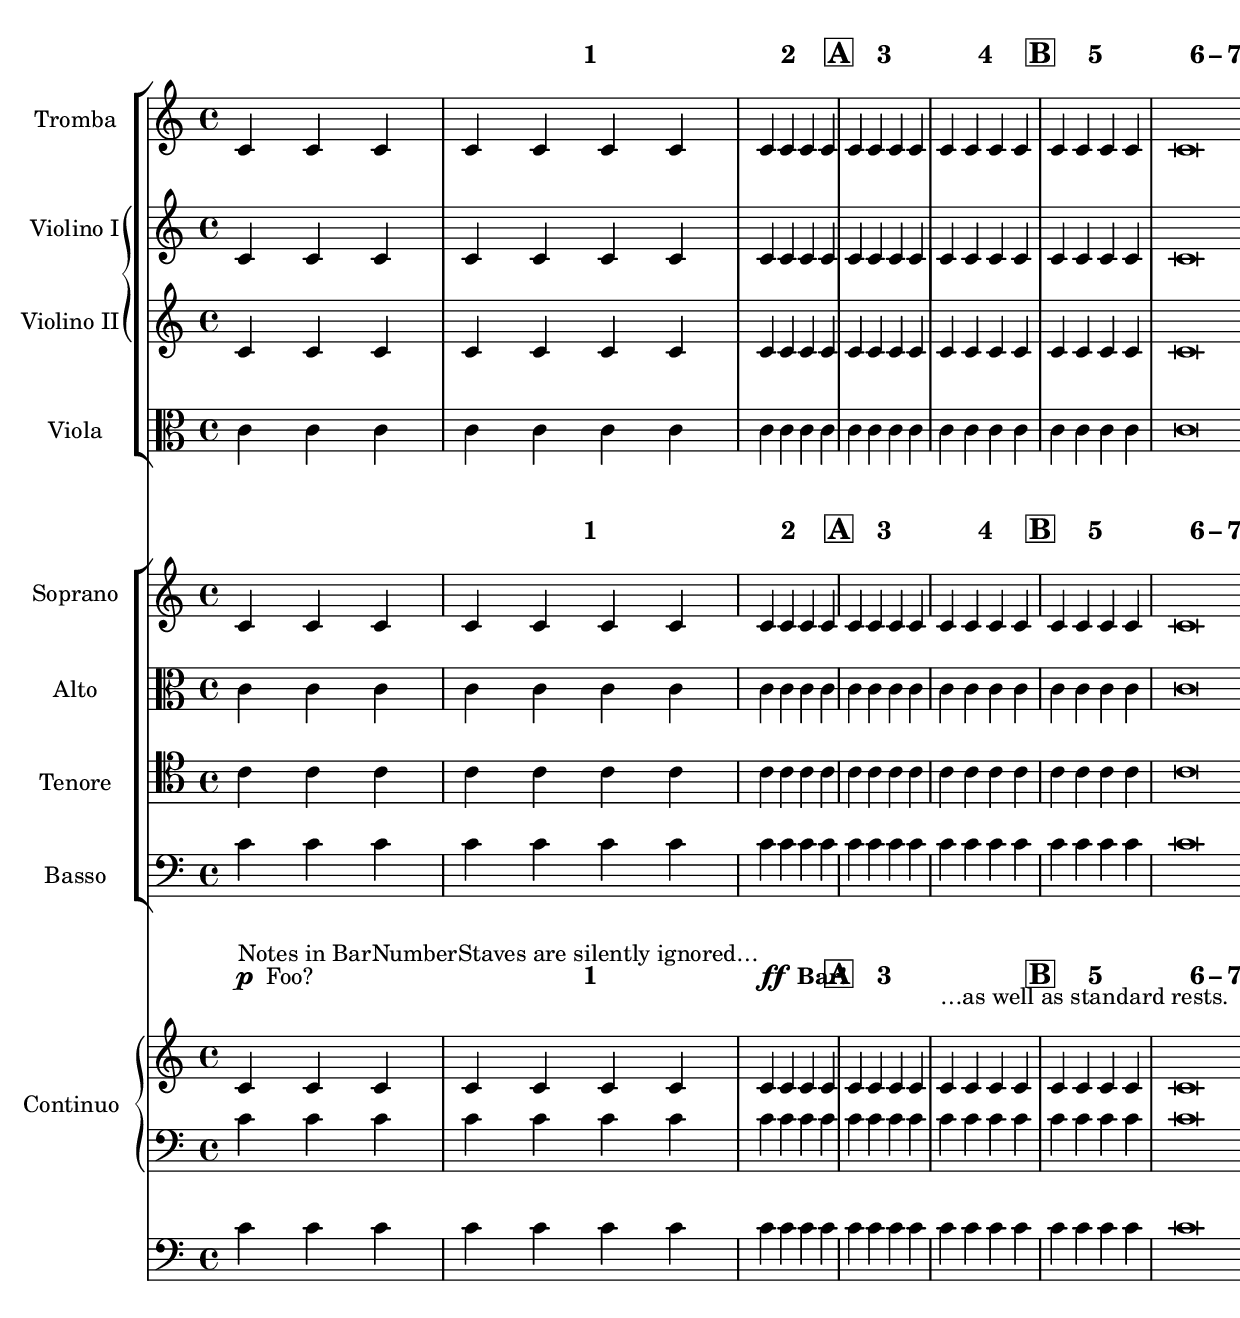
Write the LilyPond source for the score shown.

%% http://lsr.di.unimi.it/LSR/Item?id=651


%%%%%%%%%%%%%%%%%%%%%%%%%%%%%%%%%%%%%%%%%%%%%%%%%%%%%%%%%%%%%%%%
%% Store the following until
%%   %% end of include file
%% as BarNumberStaff-1.0.ily.
%% To use it in your projects, write
%%   \include "<path-to-file/>BarNumberStaff-1.0.ily"
%% to define the BarNumberStaff context described below.
%%
%% Cheers,
%%   Alexander
%%%%%%%%%%%%%%%%%%%%%%%%%%%%%%%%%%%%%%%%%%%%%%%%%%%%%%%%%%%%%%%%

%%%%%%%%%%%%%%%%%%%%%%%%%%%%%%%%%%%%%%%%%%%%%%%%%%%%%%%%%%%%%%%%
%% BarNumberStaff
%%%%%%%%%%%%%%%%%%%%%%%%%%%%%%%%%%%%%%%%%%%%%%%%%%%%%%%%%%%%%%%%
%% Version 1.0
%% 2009, Alexander Kobel (www.a-kobel.de)
%%%%%%%%%%%%%%%%%%%%%%%%%%%%%%%%%%%%%%%%%%%%%%%%%%%%%%%%%%%%%%%%

%%%%%%%%%%%%%%%%%%%%%%%%%%%%%%%%%%%%%%%%%%%%%%%%%%%%%%%%%%%%%%%%
%% Defines the
%%   BarNumberStaff
%% context, to be used as a more prominent measure counter
%% in between of staff groups in large scores.
%%
%% To use it, insert
%%   \new BarNumberStaff { ... }
%% into your score, where { ... } is a combination of
%% MultiMeasureRests, RehearsalMarks and optionally skips and
%% attached TextScripts.
%% Every MultiMeasureRest is translated to the bar number of
%% the current measure, RehearsalMarks and TextScripts are
%% printed as usual.
%%%%%%%%%%%%%%%%%%%%%%%%%%%%%%%%%%%%%%%%%%%%%%%%%%%%%%%%%%%%%%%%


%% This should also work with older versions, probably up
%% to <= 2.10. Please report if this is the case.
%% However, note that Joe Neeman's new vertical spacing
%% algorithm greatly improves the default influence of a
%% BarNumberStaff to the overall score layout, thus version
%% >= 2.13.x is recommended (see lines 213 - 231).
%\version "2.17.97"


%%%%%%%%%%%%%%%%%%%%%%%%%%%%%%%%%%%%%%%%%%%%%%%%%%%%%%%%%%%%%%%%
%% Internals
%%%%%%%%%%%%%%%%%%%%%%%%%%%%%%%%%%%%%%%%%%%%%%%%%%%%%%%%%%%%%%%%
%% BarNumberStaves use MultiMeasureRests to render bar numbers.
%% The underlying concept is as follows:
%%
%% A global measure counter is initialized to 0.
%% Conceptually, each time a MultiMeasureRestNumber is rendered, the
%% global measure counter is examined, incremented, and used as 'text.
%% To handle compressed full measure rests, the 'text callback of
%% MultiMeasureRestNumber hijacks the 'measure-count property of the
%% parental MultiMeasureRest to know how many bars have been compressed.
%%
%% To allow several scores per file, or several BarNumberStaves per score,
%% without forcing the user to reset the global counter or initialize
%% several 'text callbacks per BarNumberStaff, the callback further
%% checks the 'when moment of the NonMusicalPaperColumn of the rest,
%% and stores both the moment and the respective bar number in another
%% global variable. If a moment before the cached value is encountered,
%% a new score is assumed and the global state is reset. If the same
%% moment is encountered, another BarNumberStaff calls the bar number
%% at the same position, so the increment of the global measure counter
%% has already been done.
%%%%%%%%%%%%%%%%%%%%%%%%%%%%%%%%%%%%%%%%%%%%%%%%%%%%%%%%%%%%%%%%

#(define global-measure-count 0)
#(define measure-at-when (cons (ly:make-moment 0 0) 1))

#(define (bar-number-staff-text-callback grob)
  (let* (
    (parent-rest (ly:grob-parent grob Y))
    (measure-count (ly:grob-property parent-rest 'measure-count))
    (parent-NMPC (ly:grob-parent parent-rest X)) ;; NonMusicalPaperColumn
    (when (ly:grob-property parent-NMPC 'when))
    (moment=? (lambda (a b)
               (let ((diff (ly:moment-sub a b)))
                (and (zero? (ly:moment-main-numerator diff))
                 (zero? (ly:moment-grace-numerator diff))))))
    (start-measure
     (if (ly:moment<? (car measure-at-when) when)
      (1+ global-measure-count)
      (if (moment=? (car measure-at-when) when)
       (cdr measure-at-when)
       1)))
    (end-measure (+ start-measure (1- measure-count)))
  )
   (if (> start-measure end-measure)
    ;; Probably in a partial, but a MultiMeasureRest can't be positioned
    ;; well there. Thus commit suicide.
    (ly:grob-suicide! grob))

   (set! measure-at-when (cons when start-measure))
   (set! global-measure-count end-measure)
   (if (= start-measure end-measure)
    (number->string start-measure)
    (string-append
     (number->string start-measure) " – " (number->string end-measure)))))

#(define (bar-number-staff-plain-stencil grob)
  (let* (
    ;; get text layout properties
    (layout (ly:grob-layout grob))
    (props (ly:grob-alist-chain grob
            (ly:output-def-lookup layout 'text-font-defaults)))
    ;; determine maximum Y-extent of digits
    (target-Y-extent
     (ly:stencil-extent
      (ly:text-interface::interpret-markup layout props (markup "0123456789"))
      Y))
  )
   ;; return the current text, with Y-extent enlarged to include all digits
   ;; centered for better alignment with RehearsalMarks and TextScripts,
   ;; and better fit of box-stencil around them
   (ly:stencil-add
    (ly:make-stencil "" '(0 . 0) target-Y-extent)
    (ly:text-interface::print grob))))

#(define (bar-number-staff-boxed-stencil grob)
  (box-stencil (bar-number-staff-plain-stencil grob) 0.125 0.5))

#(define (bar-number-staff-circled-stencil grob)
  (circle-stencil (bar-number-staff-plain-stencil grob) 0.125 0.5))

\layout {
  \context {
    \type Engraver_group
    \name BarNumberStaff
    \alias Voice
    %% This in conceptually more elegant than \alias Staff,
    %% because Voice is a bottom context.

    \consists Output_property_engraver
    \consists Mark_engraver
    \consists Multi_measure_rest_engraver
    \consists Text_engraver

    \consists Script_row_engraver
    \consists Separating_line_group_engraver
    \consists Font_size_engraver
    \consists Collision_engraver

    \consists Axis_group_engraver

    %%%%%%%%%%%%%%%%%%%%%%%%%%%%%%%%%%%%%%%%%%%%%%%%%%%%%%%%%%%%%%%%
    %% MultiMeasureRests are not to be shown themselves,
    %% but serve as a positioning anchor for the
    %% MultiMeasureRestNumbers showing the bar numbers.
    \override MultiMeasureRest.staff-position = #0
    \override MultiMeasureRest.Y-offset = #0
    \override MultiMeasureRest.Y-extent = #'(+inf.0 . -inf.0)
    \override MultiMeasureRest.transparent = ##t

    %%%%%%%%%%%%%%%%%%%%%%%%%%%%%%%%%%%%%%%%%%%%%%%%%%%%%%%%%%%%%%%%
    %% The MultiMeasureRestNumbers do the actual work
    %% of showing bar numbers.

    %% Initialize fonts.
    \override MultiMeasureRestNumber.font-encoding = #'latin1
    \override MultiMeasureRestNumber.font-family = #'roman
    \override MultiMeasureRestNumber.font-series = #'bold
    \override MultiMeasureRestNumber.font-shape = #'upright
    \override MultiMeasureRestNumber.font-size = #1

    %% The nasty tweak
    \override MultiMeasureRestNumber.text = #bar-number-staff-text-callback

    %%%%%%%%%%%%%%%%%%%%%%%%%%%%%%%%%%%%%%%%%%%%%%%%%%%%%%%%%%%%%%%%
    %% Predefined stencils:
    %% - bar-number-staff-plain-stencil
    %% - bar-number-staff-boxed-stencil
    %% - bar-number-staff-circled-stencil
    %%   (use with care; in particular, does not work well with
    %%    \compressFullBarRests)
    %%%%%%%%%%%%%%%%%%%%%%%%%%%%%%%%%%%%%%%%%%%%%%%%%%%%%%%%%%%%%%%%
    \override MultiMeasureRestNumber.stencil = #bar-number-staff-plain-stencil

    %% Positioning and spacing
    \override MultiMeasureRestNumber.extra-spacing-width = #'(0 . 0)
    \override MultiMeasureRestNumber.Y-offset = #0

    %%%%%%%%%%%%%%%%%%%%%%%%%%%%%%%%%%%%%%%%%%%%%%%%%%%%%%%%%%%%%%%%
    %% Allow RehearsalMarks and TextScripts to be printed in the
    %% BarNumberStaff.

    \override RehearsalMark.break-align-symbols =
    #(lambda (grob)
      (if (= (ly:item-break-dir grob) 1)
       '(time-signature key-signature staff-bar clef left-edge)
       '(staff-bar)))
    \override RehearsalMark.Y-offset = #0

    markFormatter = #format-mark-box-letters

    %%%%%%%%%%%%%%%%%%%%%%%%%%%%%%%%%%%%%%%%%%%%%%%%%%%%%%%%%%%%%%%%
    %% BarNumberStaves are intended to be used between StaffGroups,
    %% where no SpanBar occurs. In case of collisions, either use
    %% a whiteout stencil for the RehearsalMarks, or try
    %%%%%%%%%%%%%%%%%%%%%%%%%%%%%%%%%%%%%%%%%%%%%%%%%%%%%%%%%%%%%%%%
    %% \override RehearsalMark.self-alignment-X = #LEFT
    %% \override RehearsalMark.X-offset = #1
    %%
    %% \override RehearsalMark.stencil =
    %% #(lambda (grob) (stencil-whiteout (ly:text-interface::print grob)))
    %%%%%%%%%%%%%%%%%%%%%%%%%%%%%%%%%%%%%%%%%%%%%%%%%%%%%%%%%%%%%%%%

    \override TextScript.Y-offset = #0

    %%%%%%%%%%%%%%%%%%%%%%%%%%%%%%%%%%%%%%%%%%%%%%%%%%%%%%%%%%%%%%%%
    %% Vertical spacing
    %%%%%%%%%%%%%%%%%%%%%%%%%%%%%%%%%%%%%%%%%%%%%%%%%%%%%%%%%%%%%%%%
    %% BarNumberStaves should not disturb the vertical spacing
    %% of a score, thus the defaults are to fit them very tightly
    %% into the score. Your mileage may vary, though - feel free
    %% to adjust the settings as you wish.
    %% Joe Neeman's new vertical spacing algorithm in version 2.13
    %% greatly simplifies a tight positioning of the BarNumberStaff.
    %% No substantial effort has been made to achieve the same
    %% quality in <= 2.12.2.
    %%%%%%%%%%%%%%%%%%%%%%%%%%%%%%%%%%%%%%%%%%%%%%%%%%%%%%%%%%%%%%%%

%    %% version 2.12.2
%
%    \override VerticalAxisGroup.minimum-Y-extent = #'(0 . 0)
%
%    %% requires version 2.13.x
%    \override VerticalAxisGroup.staff-affinity = #CENTER
%    \override VerticalAxisGroup.inter-staff-spacing =
%    #'((space . 5) (padding . 1.5) (minimum-distance . 1.5))
%
%    %% (Updaters note: due to some changes in 2.14.x the following is used)

     \override VerticalAxisGroup.staff-staff-spacing = 
     	#'((basic-distance . 1)
     	   (minimum-distance . 1)
     	   (padding . 3)
     	   (stretchability . 3))
  }

  \context { \Score      \accepts BarNumberStaff }
  \context { \ChoirStaff \accepts BarNumberStaff }
  \context { \GrandStaff \accepts BarNumberStaff }
  \context { \PianoStaff \accepts BarNumberStaff }
  \context { \StaffGroup \accepts BarNumberStaff }
}

%%%%%%%%%%%%%%%%%%%%%%%%%%%%%%%%%%%%%%%%%%%%%%%%%%%%%%%%%%%%%%%%
%% end of include file
%%
%% example follows:
%%%%%%%%%%%%%%%%%%%%%%%%%%%%%%%%%%%%%%%%%%%%%%%%%%%%%%%%%%%%%%%%

marks = {
  \partial 2. s2.
  s1 s1 \mark \default
  s1 s1 \mark \default
  s1*3 \bar "|."
}

music = { \partial 2. c'4 c' c' | \repeat unfold 20 c'4 c'\breve }

\score {
  <<
    \new BarNumberStaff <<
      \marks
      { \compressFullBarRests \partial 2. s2. | R1*7 }
    >>

    \new StaffGroup <<
      \new Staff \with { instrumentName = "Tromba" } \music
      \new GrandStaff <<
        \new Staff \with { instrumentName = "Violino I" } \music
        \new Staff \with { instrumentName = "Violino II" } \music
      >>
      \new Staff \with { instrumentName = "Viola" }
      { \clef alto \music }
    >>
    
    \new BarNumberStaff <<
      \marks
      { \compressFullBarRests \partial 2. s2. | R1*7 }
    >>
    
    \new ChoirStaff <<
      \new Staff \with { instrumentName = "Soprano" } \music
      \new Staff \with { instrumentName = "Alto" }
      { \clef alto \music }
      \new Staff \with { instrumentName = "Tenore" }
      { \clef tenor \music }
      \new Staff \with { instrumentName = "Basso" }
      { \clef bass \music }
    >>
    
    \new BarNumberStaff {
      \compressFullBarRests
      \override TextScript.extra-spacing-width = #'(0 . 0)
      \partial 2. f'''2.^"Notes in BarNumberStaves are silently ignored…"
                        -\markup { \dynamic p " Foo?" }
      | R1 f,,-\markup { \dynamic ff \bold " Bar!" } R
      | r_"…as well as standard rests." R R1*2
    }
    
    \new PianoStaff \with { instrumentName = "Continuo" } <<
      \new Staff \music
      \new Staff { \clef bass \music }
    >>
    \new Staff { \clef bass \music }
  >>

  \layout {
    \context {
      \Score
      \override NonMusicalPaperColumn.line-break-permission = ##f
      \remove Bar_number_engraver
      \remove Mark_engraver
    }
  }
}